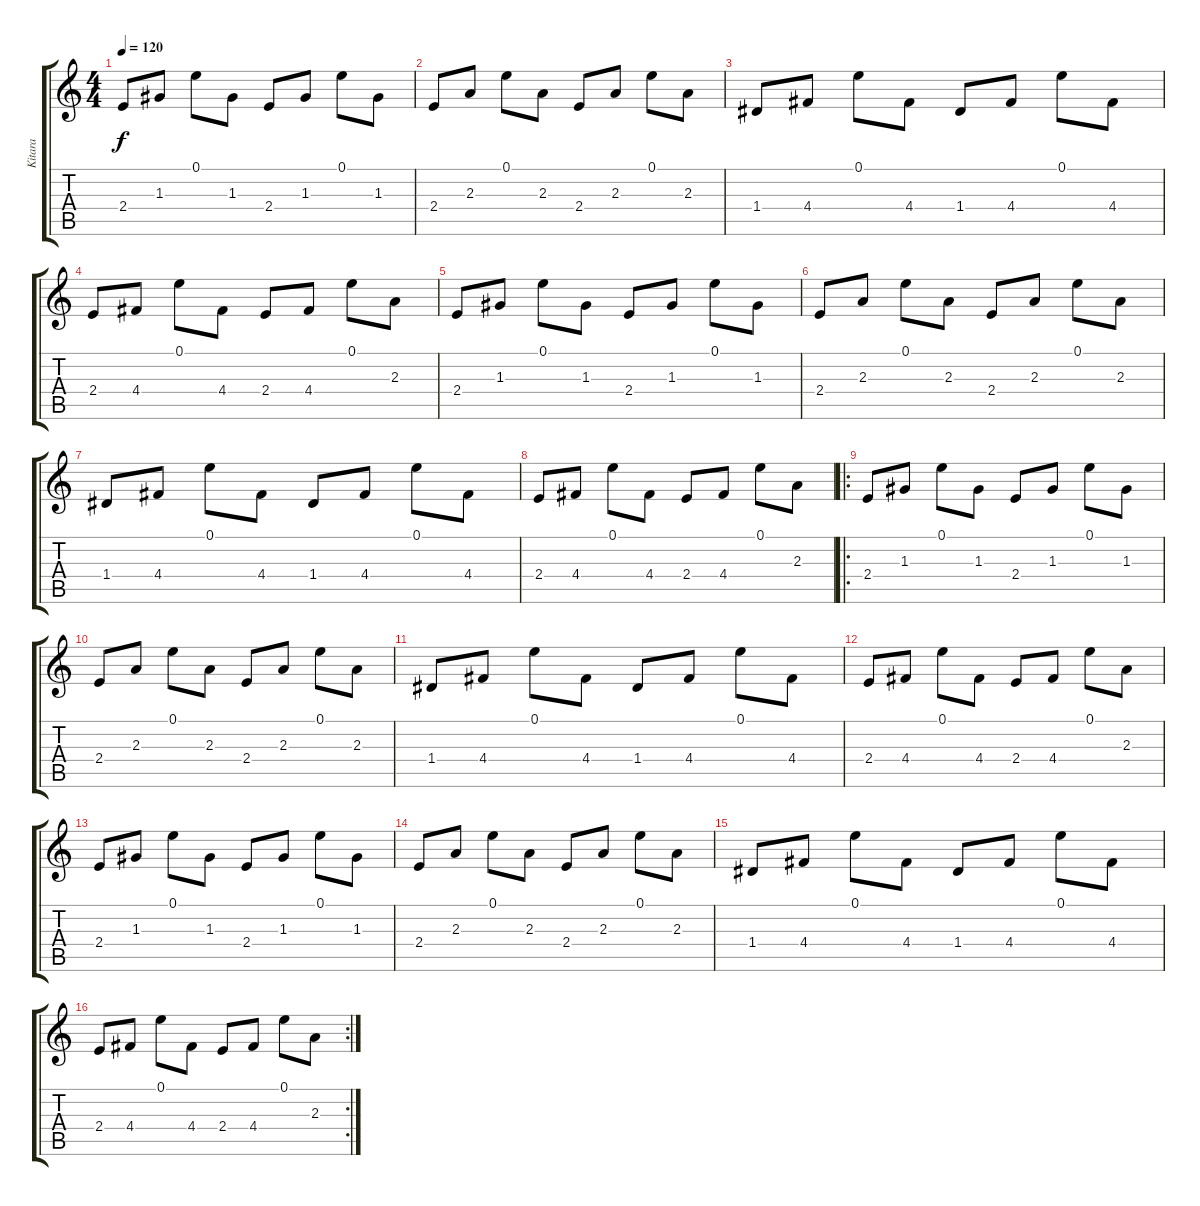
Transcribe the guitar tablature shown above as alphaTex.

\track ("Kitara" "Kitara") {instrument distortionguitar}
\staff {score tabs}
\tuning (E4 B3 G3 D3 A2 E2) {hide}
\ts (4 4)
\tempo 120
\clef g2
\ks c
2.4.8{dy f instrument distortionguitar} 1.3.8 0.1.8 1.3.8 2.4.8 1.3.8 0.1.8 1.3.8 |
2.4.8 2.3.8 0.1.8 2.3.8 2.4.8 2.3.8 0.1.8 2.3.8 |
1.4.8 4.4.8 0.1.8 4.4.8 1.4.8 4.4.8 0.1.8 4.4.8 |
2.4.8 4.4.8 0.1.8 4.4.8 2.4.8 4.4.8 0.1.8 2.3.8 |
2.4.8 1.3.8 0.1.8 1.3.8 2.4.8 1.3.8 0.1.8 1.3.8 |
2.4.8 2.3.8 0.1.8 2.3.8 2.4.8 2.3.8 0.1.8 2.3.8 |
1.4.8 4.4.8 0.1.8 4.4.8 1.4.8 4.4.8 0.1.8 4.4.8 |
2.4.8 4.4.8 0.1.8 4.4.8 2.4.8 4.4.8 0.1.8 2.3.8 |
\ro
2.4.8 1.3.8 0.1.8 1.3.8 2.4.8 1.3.8 0.1.8 1.3.8 |
2.4.8 2.3.8 0.1.8 2.3.8 2.4.8 2.3.8 0.1.8 2.3.8 |
1.4.8 4.4.8 0.1.8 4.4.8 1.4.8 4.4.8 0.1.8 4.4.8 |
2.4.8 4.4.8 0.1.8 4.4.8 2.4.8 4.4.8 0.1.8 2.3.8 |
2.4.8 1.3.8 0.1.8 1.3.8 2.4.8 1.3.8 0.1.8 1.3.8 |
2.4.8 2.3.8 0.1.8 2.3.8 2.4.8 2.3.8 0.1.8 2.3.8 |
1.4.8 4.4.8 0.1.8 4.4.8 1.4.8 4.4.8 0.1.8 4.4.8 |
\rc 2
2.4.8 4.4.8 0.1.8 4.4.8 2.4.8 4.4.8 0.1.8 2.3.8
